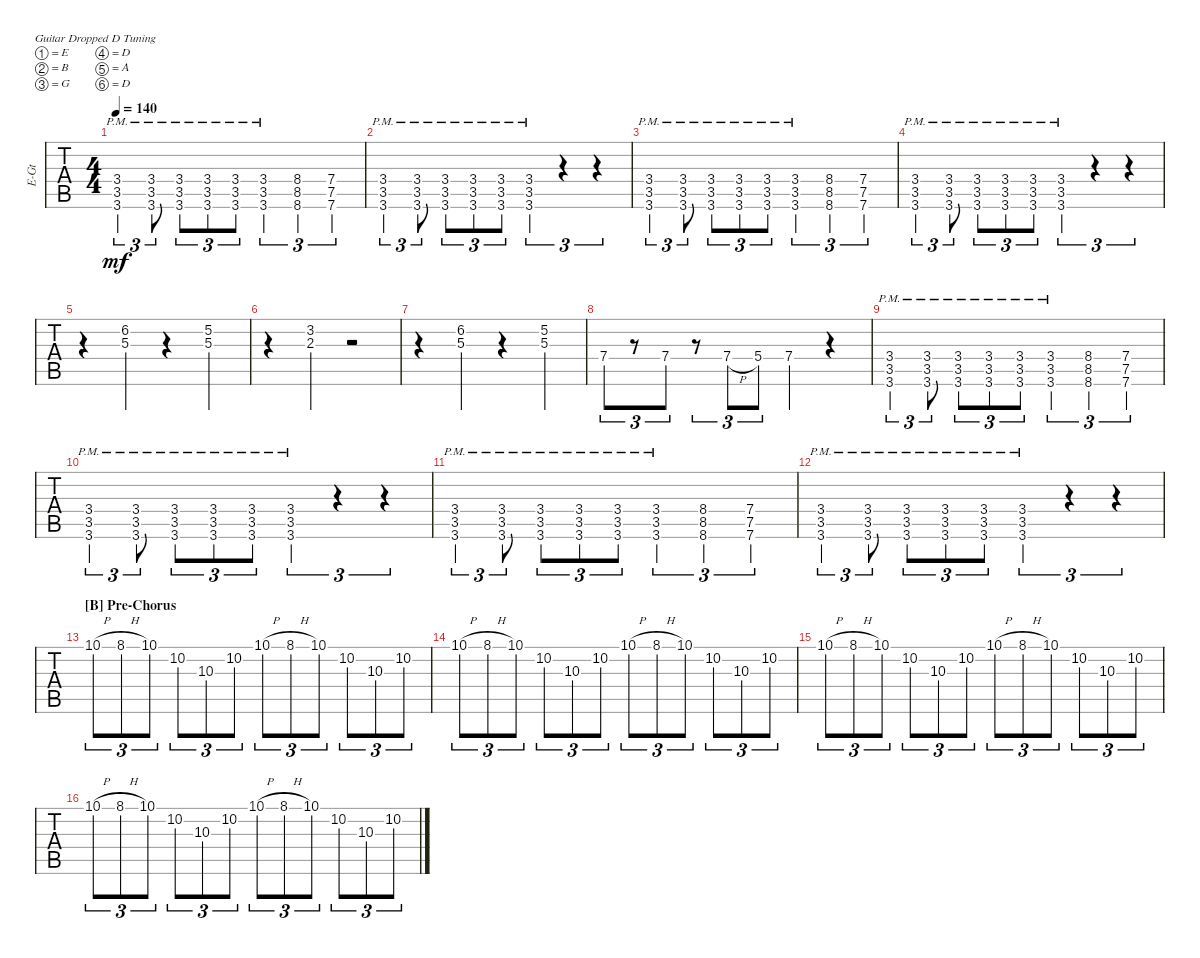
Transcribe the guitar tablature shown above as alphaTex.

\defaultSystemsLayout 4
\bracketExtendMode groupsimilarinstruments
\multiBarRest
\otherSystemsTrackNameOrientation horizontal
\track ("David" "E-Gt") {mute instrument distortionguitar}
\staff {tabs}
\tuning (E4 B3 G3 D3 A2 D2)
\ts (4 4)
\tempo 140
\clef g2
\ks c
(3.6{pm} 3.5{pm} 3.4{pm}).4{tu (3 2) dy mf} (3.6{pm} 3.4{pm} 3.5{pm}).8{tu (3 2)} (3.6{pm} 3.5{pm} 3.4{pm}).8{tu (3 2)} (3.5{pm} 3.6{pm} 3.4{pm}).8{tu (3 2)} (3.5{pm} 3.6{pm} 3.4{pm}).8{tu (3 2)} (3.6{pm} 3.4{pm} 3.5{pm}).4{tu (3 2)} (8.6{acc #} 8.5 8.4{acc #}).4{tu (3 2)} (7.6 7.5 7.4).4{tu (3 2)} |
(3.6{pm} 3.5{pm} 3.4{pm}).4{tu (3 2)} (3.6{pm} 3.4{pm} 3.5{pm}).8{tu (3 2)} (3.6{pm} 3.5{pm} 3.4{pm}).8{tu (3 2)} (3.5{pm} 3.6{pm} 3.4{pm}).8{tu (3 2)} (3.5{pm} 3.6{pm} 3.4{pm}).8{tu (3 2)} (3.6{pm} 3.4{pm} 3.5{pm}).4{tu (3 2)} r.4{tu (3 2)} r.4{tu (3 2)} |
(3.6{pm} 3.5{pm} 3.4{pm}).4{tu (3 2)} (3.6{pm} 3.4{pm} 3.5{pm}).8{tu (3 2)} (3.6{pm} 3.5{pm} 3.4{pm}).8{tu (3 2)} (3.5{pm} 3.6{pm} 3.4{pm}).8{tu (3 2)} (3.5{pm} 3.6{pm} 3.4{pm}).8{tu (3 2)} (3.6{pm} 3.4{pm} 3.5{pm}).4{tu (3 2)} (8.6{acc #} 8.5 8.4{acc #}).4{tu (3 2)} (7.6 7.5 7.4).4{tu (3 2)} |
(3.6{pm} 3.5{pm} 3.4{pm}).4{tu (3 2)} (3.6{pm} 3.4{pm} 3.5{pm}).8{tu (3 2)} (3.6{pm} 3.5{pm} 3.4{pm}).8{tu (3 2)} (3.5{pm} 3.6{pm} 3.4{pm}).8{tu (3 2)} (3.5{pm} 3.6{pm} 3.4{pm}).8{tu (3 2)} (3.6{pm} 3.4{pm} 3.5{pm}).4{tu (3 2)} r.4{tu (3 2)} r.4{tu (3 2)} |
r.4 (5.3 6.2).4 r.4 (5.3 5.2).4 |
r.4 (2.3 3.2).4 r.2 |
r.4 (5.3 6.2).4 r.4 (5.3 5.2).4 |
7.4.8{tu (3 2)} r.8{tu (3 2)} 7.4.8{tu (3 2)} r.8{tu (3 2)} 7.4{h}.8{tu (3 2)} 5.4.8{tu (3 2)} 7.4.4 r.4 |
(3.6{pm} 3.5{pm} 3.4{pm}).4{tu (3 2)} (3.6{pm} 3.4{pm} 3.5{pm}).8{tu (3 2)} (3.6{pm} 3.5{pm} 3.4{pm}).8{tu (3 2)} (3.5{pm} 3.6{pm} 3.4{pm}).8{tu (3 2)} (3.5{pm} 3.6{pm} 3.4{pm}).8{tu (3 2)} (3.6{pm} 3.4{pm} 3.5{pm}).4{tu (3 2)} (8.6{acc #} 8.5 8.4{acc #}).4{tu (3 2)} (7.6 7.5 7.4).4{tu (3 2)} |
(3.6{pm} 3.5{pm} 3.4{pm}).4{tu (3 2)} (3.6{pm} 3.4{pm} 3.5{pm}).8{tu (3 2)} (3.6{pm} 3.5{pm} 3.4{pm}).8{tu (3 2)} (3.5{pm} 3.6{pm} 3.4{pm}).8{tu (3 2)} (3.5{pm} 3.6{pm} 3.4{pm}).8{tu (3 2)} (3.6{pm} 3.4{pm} 3.5{pm}).4{tu (3 2)} r.4{tu (3 2)} r.4{tu (3 2)} |
(3.6{pm} 3.5{pm} 3.4{pm}).4{tu (3 2)} (3.6{pm} 3.4{pm} 3.5{pm}).8{tu (3 2)} (3.6{pm} 3.5{pm} 3.4{pm}).8{tu (3 2)} (3.5{pm} 3.6{pm} 3.4{pm}).8{tu (3 2)} (3.5{pm} 3.6{pm} 3.4{pm}).8{tu (3 2)} (3.6{pm} 3.4{pm} 3.5{pm}).4{tu (3 2)} (8.6{acc #} 8.5 8.4{acc #}).4{tu (3 2)} (7.6 7.5 7.4).4{tu (3 2)} |
(3.6{pm} 3.5{pm} 3.4{pm}).4{tu (3 2)} (3.6{pm} 3.4{pm} 3.5{pm}).8{tu (3 2)} (3.6{pm} 3.5{pm} 3.4{pm}).8{tu (3 2)} (3.5{pm} 3.6{pm} 3.4{pm}).8{tu (3 2)} (3.5{pm} 3.6{pm} 3.4{pm}).8{tu (3 2)} (3.6{pm} 3.4{pm} 3.5{pm}).4{tu (3 2)} r.4{tu (3 2)} r.4{tu (3 2)} |
\section ("B" "Pre-Chorus")
10.1{h}.8{tu (3 2)} 8.1{h}.8{tu (3 2)} 10.1.8{tu (3 2)} 10.2.8{tu (3 2)} 10.3.8{tu (3 2)} 10.2.8{tu (3 2)} 10.1{h}.8{tu (3 2)} 8.1{h}.8{tu (3 2)} 10.1.8{tu (3 2)} 10.2.8{tu (3 2)} 10.3.8{tu (3 2)} 10.2.8{tu (3 2)} |
10.1{h}.8{tu (3 2)} 8.1{h}.8{tu (3 2)} 10.1.8{tu (3 2)} 10.2.8{tu (3 2)} 10.3.8{tu (3 2)} 10.2.8{tu (3 2)} 10.1{h}.8{tu (3 2)} 8.1{h}.8{tu (3 2)} 10.1.8{tu (3 2)} 10.2.8{tu (3 2)} 10.3.8{tu (3 2)} 10.2.8{tu (3 2)} |
10.1{h}.8{tu (3 2)} 8.1{h}.8{tu (3 2)} 10.1.8{tu (3 2)} 10.2.8{tu (3 2)} 10.3.8{tu (3 2)} 10.2.8{tu (3 2)} 10.1{h}.8{tu (3 2)} 8.1{h}.8{tu (3 2)} 10.1.8{tu (3 2)} 10.2.8{tu (3 2)} 10.3.8{tu (3 2)} 10.2.8{tu (3 2)} |
10.1{h}.8{tu (3 2)} 8.1{h}.8{tu (3 2)} 10.1.8{tu (3 2)} 10.2.8{tu (3 2)} 10.3.8{tu (3 2)} 10.2.8{tu (3 2)} 10.1{h}.8{tu (3 2)} 8.1{h}.8{tu (3 2)} 10.1.8{tu (3 2)} 10.2.8{tu (3 2)} 10.3.8{tu (3 2)} 10.2.8{tu (3 2)}
